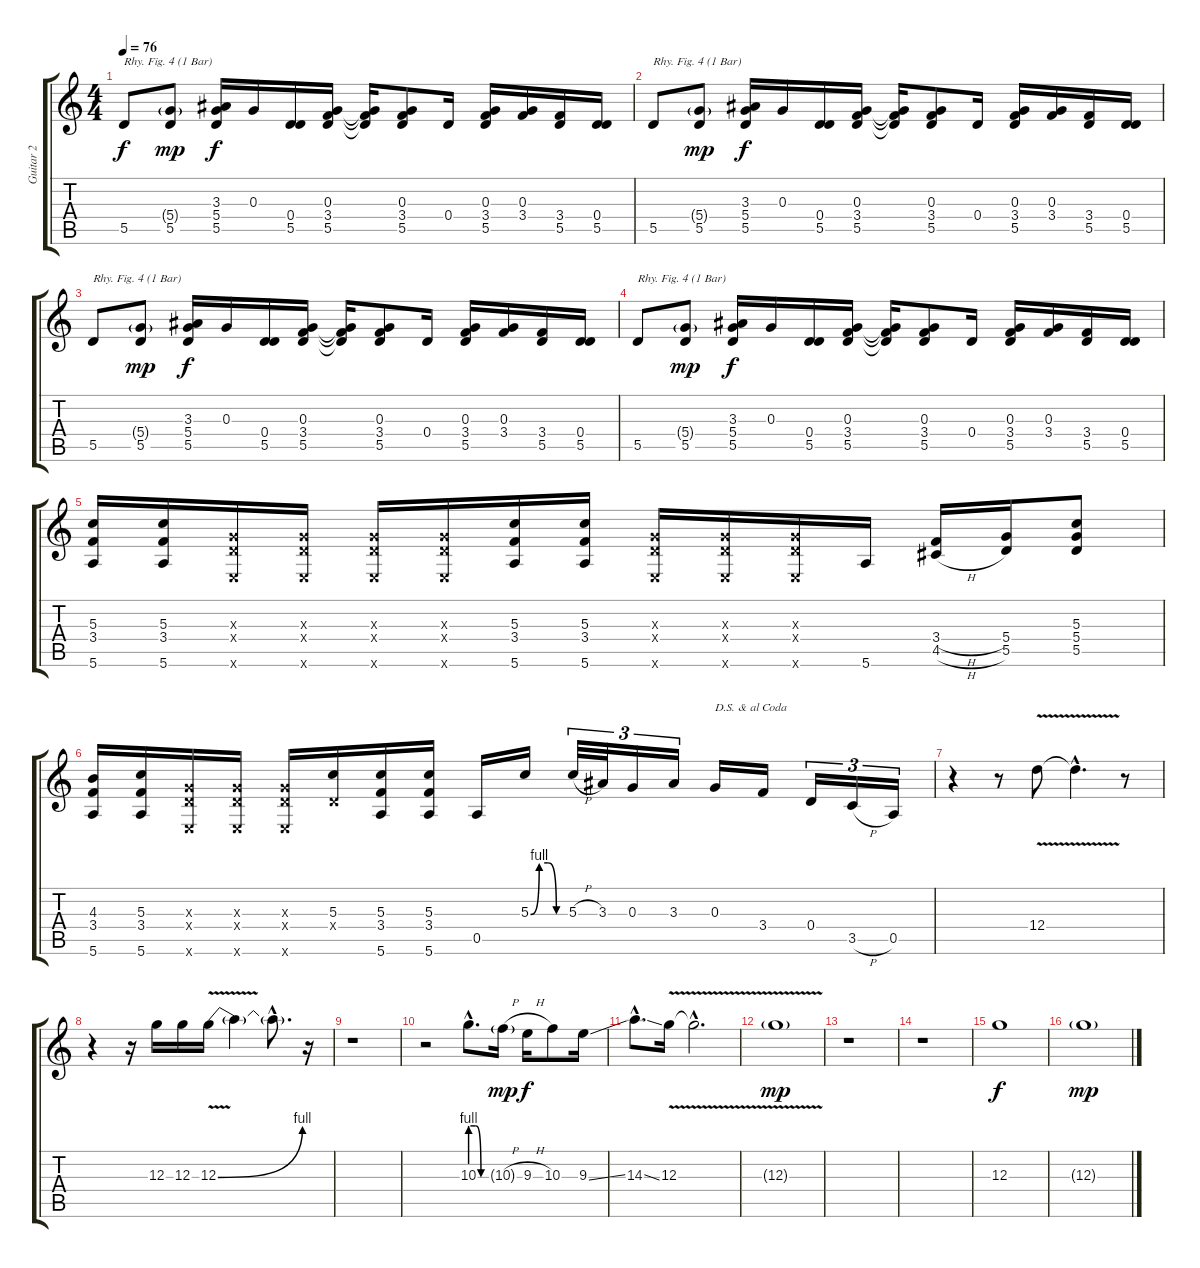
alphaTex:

\track ("Guitar 2" "Guitar 2") {instrument distortionguitar}
\staff {score tabs}
\tuning (E4 B3 G3 D3 A2 E2) {hide}
\ts (4 4)
\tempo 76
\clef g2
\ks c
5.5.8{txt "Rhy. Fig. 4 (1 Bar)" dy f} (5.4{g} 5.5).8{dy mp} (3.3 5.4 5.5).16{dy f} 0.3.16 (0.4 5.5).16 (0.3 3.4 5.5).16 (0.3{t} 3.4{t} 5.5{t}).16 (0.3 3.4 5.5).8 0.4.16 (0.3 3.4 5.5).16 (0.3 3.4).16 (3.4 5.5).16 (0.4 5.5).16 |
5.5.8{txt "Rhy. Fig. 4 (1 Bar)"} (5.4{g} 5.5).8{dy mp} (3.3 5.4 5.5).16{dy f} 0.3.16 (0.4 5.5).16 (0.3 3.4 5.5).16 (0.3{t} 3.4{t} 5.5{t}).16 (0.3 3.4 5.5).8 0.4.16 (0.3 3.4 5.5).16 (0.3 3.4).16 (3.4 5.5).16 (0.4 5.5).16 |
5.5.8{txt "Rhy. Fig. 4 (1 Bar)"} (5.4{g} 5.5).8{dy mp} (3.3 5.4 5.5).16{dy f} 0.3.16 (0.4 5.5).16 (0.3 3.4 5.5).16 (0.3{t} 3.4{t} 5.5{t}).16 (0.3 3.4 5.5).8 0.4.16 (0.3 3.4 5.5).16 (0.3 3.4).16 (3.4 5.5).16 (0.4 5.5).16 |
5.5.8{txt "Rhy. Fig. 4 (1 Bar)"} (5.4{g} 5.5).8{dy mp} (3.3 5.4 5.5).16{dy f} 0.3.16 (0.4 5.5).16 (0.3 3.4 5.5).16 (0.3{t} 3.4{t} 5.5{t}).16 (0.3 3.4 5.5).8 0.4.16 (0.3 3.4 5.5).16 (0.3 3.4).16 (3.4 5.5).16 (0.4 5.5).16 |
(5.3 3.4 5.6).16 (5.3 3.4 5.6).16 (0.3{x} 0.4{x} 0.6{x}).16 (0.3{x} 0.4{x} 0.6{x}).16 (0.3{x} 0.4{x} 0.6{x}).16 (0.3{x} 0.4{x} 0.6{x}).16 (5.3 3.4 5.6).16 (5.3 3.4 5.6).16 (0.3{x} 0.4{x} 0.6{x}).16 (0.3{x} 0.4{x} 0.6{x}).16 (0.3{x} 0.4{x} 0.6{x}).16 5.6.16 (3.4{h} 4.5{h}).16 (5.4 5.5).16 (5.3 5.4 5.5).8 |
(4.3 3.4 5.6).16 (5.3 3.4 5.6).16 (0.3{x} 0.4{x} 0.6{x}).16 (0.3{x} 0.4{x} 0.6{x}).16 (0.3{x} 0.4{x} 0.6{x}).16 (5.3 0.4{x}).16 (5.3 3.4 5.6).16 (5.3 3.4 5.6).16 0.5.16 5.3{be (custom 0 0 15 4 30 4 45 0 60 0)}.16 5.3{h}.32{tu (3 2)} 3.3.32{tu (3 2)} 0.3.16{tu (3 2)} 3.3.16{tu (3 2)} 0.3.16{txt "D.S. & al Coda"} 3.4.16 0.4.16{tu (3 2)} 3.5{h}.16{tu (3 2)} 0.5.16{tu (3 2)} |
r.4 r.8 12.4{v}.8 12.4{hac t}.4{d} r.8 |
r.4 r.16 12.3.16 12.3.16 12.3{be (bend 0 0 60 4) v}.16 12.3{t}.4 12.3{hac t}.8{d} r.16 |
r.1 |
r.2 10.3{be (custom 0 4 20 4 40 0 60 0) hac}.8{d} 10.3{h g}.16{dy mp} 9.3{h}.16{dy f} 10.3.8 9.3{ss}.16 |
14.3{ss hac}.8{d} 12.3{v}.16 12.3{hac t}.2{d} |
12.3{v g}.1{dy mp} |
r.1 |
r.1 |
12.3.1{dy f} |
12.3{g}.1{dy mp}
